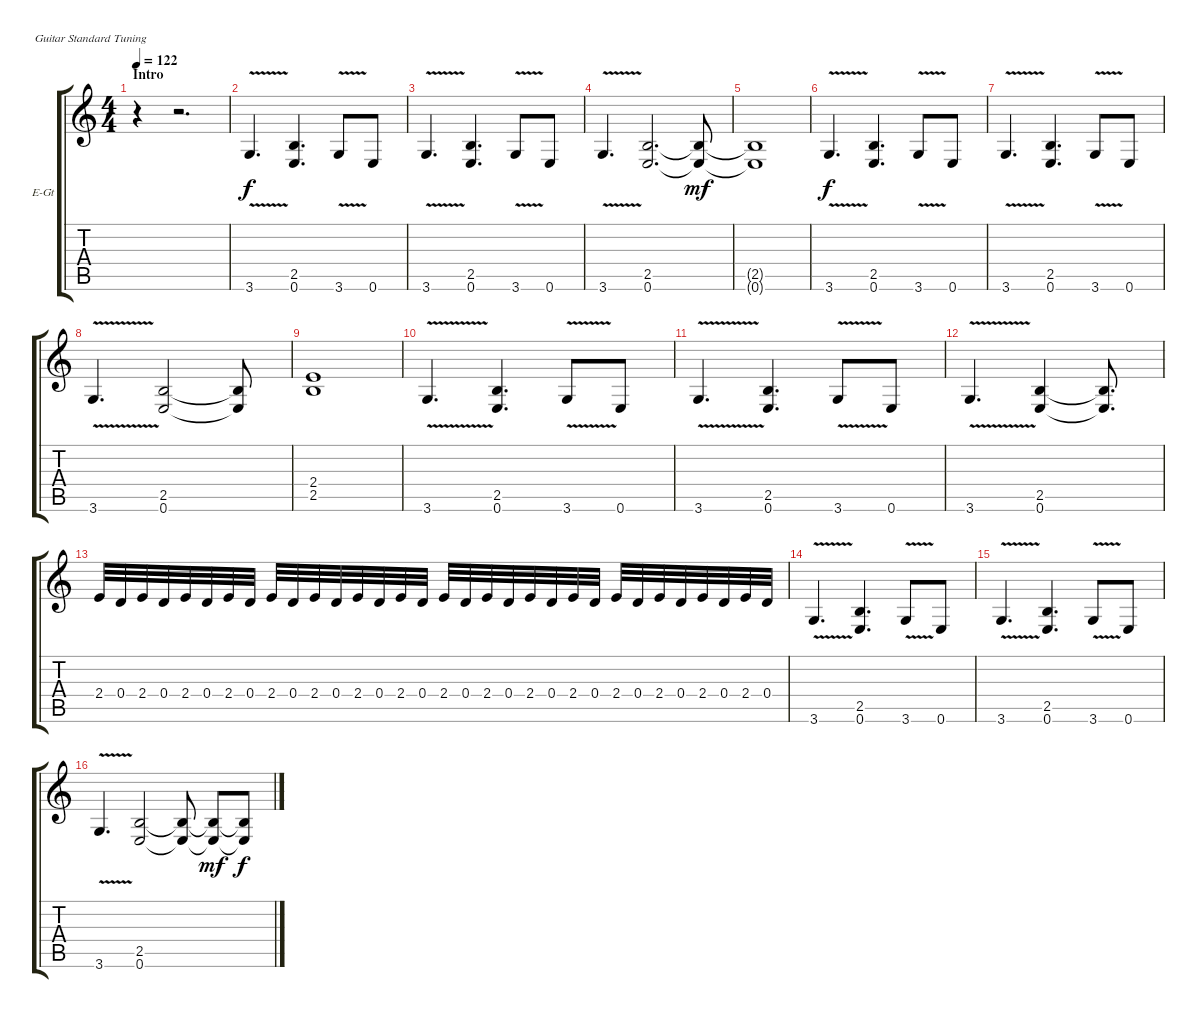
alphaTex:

\bracketExtendMode groupsimilarinstruments
\firstSystemTrackNameOrientation horizontal
\otherSystemsTrackNameOrientation horizontal
\track ("Gitara" "E-Gt") {instrument distortionguitar}
\staff {score tabs}
\tuning (E4 B3 G3 D3 A2 E2)
\ts (4 4)
\section ("" "Intro")
\tempo 122
\clef g2
\ks c
r.4{dy f instrument distortionguitar} r.2{d} |
3.6{v}.4{d} (2.5 0.6).4{d} 3.6{v}.8 0.6.8 |
3.6{v}.4{d} (2.5 0.6).4{d} 3.6{v}.8 0.6.8 |
3.6{v}.4{d} (2.5 0.6).2{d} (2.5{t} 0.6{t}).8{dy mf} |
(2.5{t} 0.6{t}).1 |
3.6{v}.4{d dy f} (2.5 0.6).4{d} 3.6{v}.8 0.6.8 |
3.6{v}.4{d} (2.5 0.6).4{d} 3.6{v}.8 0.6.8 |
3.6{v}.4{d} (2.5 0.6).2 (2.5{t} 0.6{t}).8 |
(2.4 2.5).1 |
3.6{v}.4{d} (2.5 0.6).4{d} 3.6{v}.8 0.6.8 |
3.6{v}.4{d} (2.5 0.6).4{d} 3.6{v}.8 0.6.8 |
3.6{v}.4{d} (2.5 0.6).4 (2.5{t} 0.6{t}).8{d} |
2.4.32 0.4.32 2.4.32 0.4.32 2.4.32 0.4.32 2.4.32 0.4.32 2.4.32 0.4.32 2.4.32 0.4.32 2.4.32 0.4.32 2.4.32 0.4.32 2.4.32 0.4.32 2.4.32 0.4.32 2.4.32 0.4.32 2.4.32 0.4.32 2.4.32 0.4.32 2.4.32 0.4.32 2.4.32 0.4.32 2.4.32 0.4.32 |
3.6{v}.4{d} (2.5 0.6).4{d} 3.6{v}.8 0.6.8 |
3.6{v}.4{d} (2.5 0.6).4{d} 3.6{v}.8 0.6.8 |
3.6{v}.4{d} (2.5 0.6).2 (2.5{t} 0.6{t}).8 (2.5{t} 0.6{t}).8{dy mf} (2.5{t} 0.6{t}).8{dy f}
